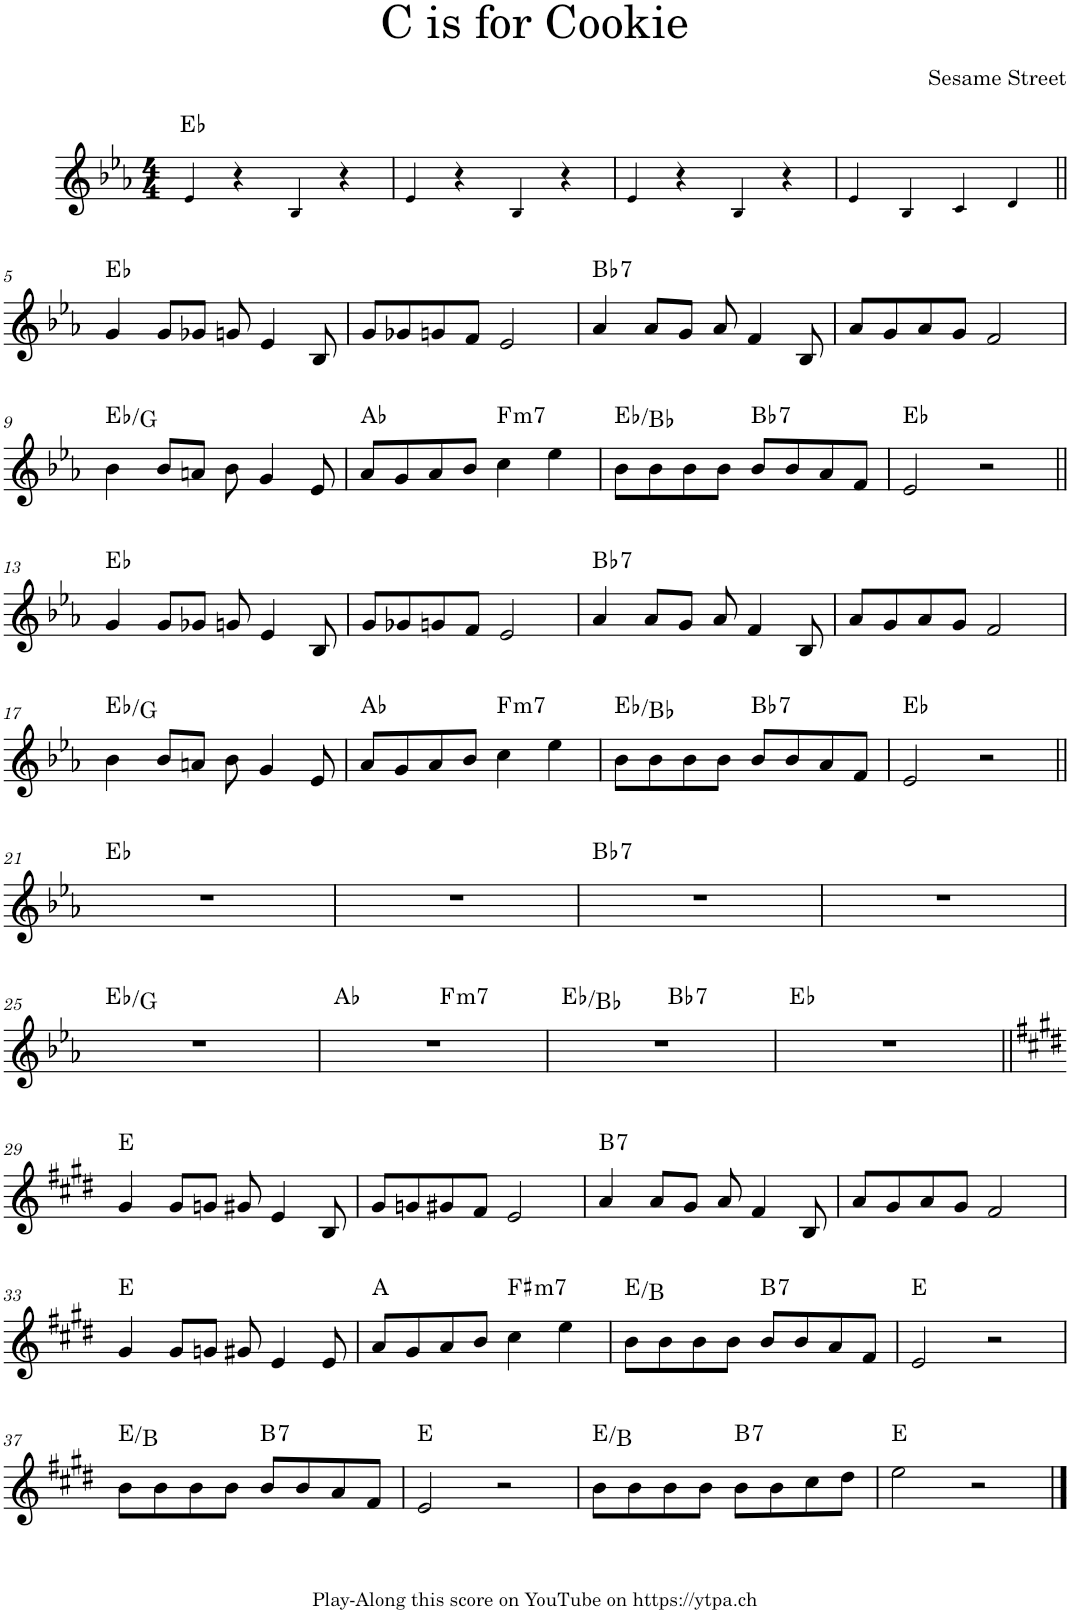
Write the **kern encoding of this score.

**kern	**harte
*part1	*part1
*staff1	*
*I"Piano	*
*I'Pno.	*
*clefG2	*
*k[b-e-a-]	*
*M4/4	*
=1	=1
4e-!/	Eb:maj
4r	.
4B-!/	.
4r	.
=2	=2
4e-!/	.
4r	.
4B-!/	.
4r	.
=3	=3
4e-!/	.
4r	.
4B-!/	.
4r	.
=4	=4
4e-!/	.
4B-!/	.
4c!/	.
4d!/	.
!!LO:LB:g=z
=5||	=5||
4g/	Eb:maj
8g/L	.
8g-X/J	.
8gn/	.
4e-/	.
8B-/	.
=6	=6
8g/L	.
8g-X/	.
8gn/	.
8f/J	.
2e-/	.
=7	=7
!	!LO:H:kt=7
4a-/	Bb:7
8a-/L	.
8g/J	.
8a-/	.
4f/	.
8B-/	.
=8	=8
8a-/L	.
8g/	.
8a-/	.
8g/J	.
2f/	.
!!LO:LB:g=z
=9	=9
4b-\	Eb:maj/3
8b-/L	.
8an/J	.
8b-\	.
4g/	.
8e-/	.
=10	=10
8a-/L	Ab:maj
8g/	.
8a-/	.
8b-/J	.
!	!LO:H:kt=m7
4cc\	F:min7
4ee-\	.
=11	=11
8b-\L	Eb:maj/5
8b-\	.
8b-\	.
8b-\J	.
!	!LO:H:kt=7
8b-/L	Bb:7
8b-/	.
8a-/	.
8f/J	.
=12	=12
2e-/	Eb:maj
2r	.
!!LO:LB:g=z
=13||	=13||
4g/	Eb:maj
8g/L	.
8g-X/J	.
8gn/	.
4e-/	.
8B-/	.
=14	=14
8g/L	.
8g-X/	.
8gn/	.
8f/J	.
2e-/	.
=15	=15
!	!LO:H:kt=7
4a-/	Bb:7
8a-/L	.
8g/J	.
8a-/	.
4f/	.
8B-/	.
=16	=16
8a-/L	.
8g/	.
8a-/	.
8g/J	.
2f/	.
!!LO:LB:g=z
=17	=17
4b-\	Eb:maj/3
8b-/L	.
8an/J	.
8b-\	.
4g/	.
8e-/	.
=18	=18
8a-/L	Ab:maj
8g/	.
8a-/	.
8b-/J	.
!	!LO:H:kt=m7
4cc\	F:min7
4ee-\	.
=19	=19
8b-\L	Eb:maj/5
8b-\	.
8b-\	.
8b-\J	.
!	!LO:H:kt=7
8b-/L	Bb:7
8b-/	.
8a-/	.
8f/J	.
=20	=20
2e-/	Eb:maj
2r	.
!!LO:LB:g=z
=21||	=21||
1r	Eb:maj
=22	=22
1r	.
=23	=23
!	!LO:H:kt=7
1r	Bb:7
=24	=24
1r	.
!!LO:LB:g=z
=25	=25
1r	Eb:maj/3
=26	=26
*^	*
1r	2ryy	Ab:maj
!	!	!LO:H:kt=m7
.	2ryy	F:min7
=27	=27	=27
1r	2ryy	Eb:maj/5
!	!	!LO:H:kt=7
.	2ryy	Bb:7
*v	*v	*
=28	=28
1r	Eb:maj
!!LO:LB:g=z
=29||	=29||
*k[f#c#g#d#]	*
4g#/	E:maj
8g#/L	.
8gn/J	.
8g#X/	.
4e/	.
8B/	.
=30	=30
8g#/L	.
8gn/	.
8g#X/	.
8f#/J	.
2e/	.
=31	=31
!	!LO:H:kt=7
4a/	B:7
8a/L	.
8g#/J	.
8a/	.
4f#/	.
8B/	.
=32	=32
8a/L	.
8g#/	.
8a/	.
8g#/J	.
2f#/	.
!!LO:LB:g=z
=33	=33
4g#/	E:maj
8g#/L	.
8gn/J	.
8g#X/	.
4e/	.
8e/	.
=34	=34
8a/L	A:maj
8g#/	.
8a/	.
8b/J	.
!	!LO:H:kt=m7
4cc#\	F#:min7
4ee\	.
=35	=35
8b\L	E:maj/5
8b\	.
8b\	.
8b\J	.
!	!LO:H:kt=7
8b/L	B:7
8b/	.
8a/	.
8f#/J	.
=36	=36
2e/	E:maj
2r	.
!!LO:LB:g=z
=37	=37
8b\L	E:maj/5
8b\	.
8b\	.
8b\J	.
!	!LO:H:kt=7
8b/L	B:7
8b/	.
8a/	.
8f#/J	.
=38	=38
2e/	E:maj
2r	.
=39	=39
8b\L	E:maj/5
8b\	.
8b\	.
8b\J	.
!	!LO:H:kt=7
8b\L	B:7
8b\	.
8cc#\	.
8dd#\J	.
=40	=40
2ee\	E:maj
2r	.
==	==
*-	*-
